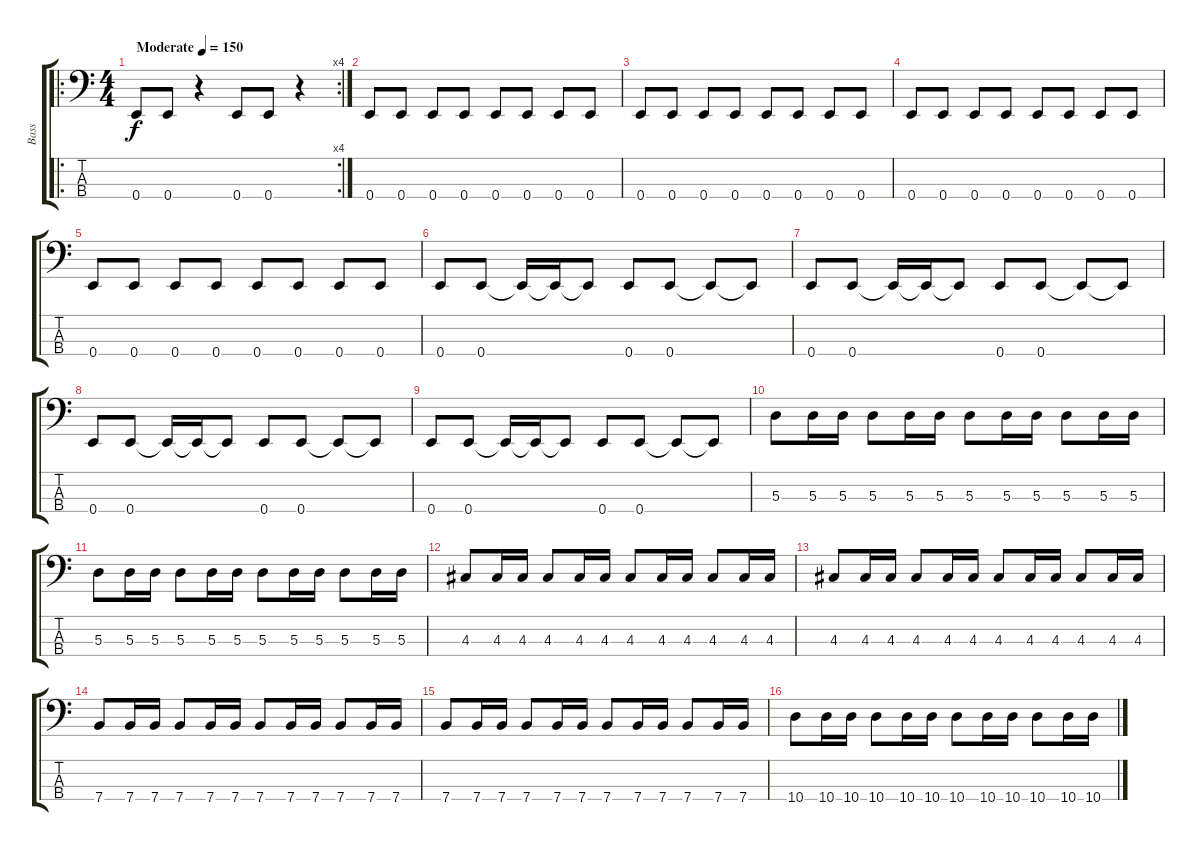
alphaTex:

\track ("Bass" "Bass") {instrument electricbassfinger}
\staff {score tabs}
\tuning (G2 D2 A1 E1) {hide}
\ro
\rc 4
\ts (4 4)
\tempo (150 "Moderate")
\clef f4
\ks c
0.4.8{dy f instrument electricbassfinger} 0.4.8 r.4 0.4.8 0.4.8 r.4 |
0.4.8 0.4.8 0.4.8 0.4.8 0.4.8 0.4.8 0.4.8 0.4.8 |
0.4.8 0.4.8 0.4.8 0.4.8 0.4.8 0.4.8 0.4.8 0.4.8 |
0.4.8 0.4.8 0.4.8 0.4.8 0.4.8 0.4.8 0.4.8 0.4.8 |
0.4.8 0.4.8 0.4.8 0.4.8 0.4.8 0.4.8 0.4.8 0.4.8 |
0.4.8 0.4.8 0.4{t}.16 0.4{t}.16 0.4{t}.8 0.4.8 0.4.8 0.4{t}.8 0.4{t}.8 |
0.4.8 0.4.8 0.4{t}.16 0.4{t}.16 0.4{t}.8 0.4.8 0.4.8 0.4{t}.8 0.4{t}.8 |
0.4.8 0.4.8 0.4{t}.16 0.4{t}.16 0.4{t}.8 0.4.8 0.4.8 0.4{t}.8 0.4{t}.8 |
0.4.8 0.4.8 0.4{t}.16 0.4{t}.16 0.4{t}.8 0.4.8 0.4.8 0.4{t}.8 0.4{t}.8 |
5.3.8 5.3.16 5.3.16 5.3.8 5.3.16 5.3.16 5.3.8 5.3.16 5.3.16 5.3.8 5.3.16 5.3.16 |
5.3.8 5.3.16 5.3.16 5.3.8 5.3.16 5.3.16 5.3.8 5.3.16 5.3.16 5.3.8 5.3.16 5.3.16 |
4.3.8 4.3.16 4.3.16 4.3.8 4.3.16 4.3.16 4.3.8 4.3.16 4.3.16 4.3.8 4.3.16 4.3.16 |
4.3.8 4.3.16 4.3.16 4.3.8 4.3.16 4.3.16 4.3.8 4.3.16 4.3.16 4.3.8 4.3.16 4.3.16 |
7.4.8 7.4.16 7.4.16 7.4.8 7.4.16 7.4.16 7.4.8 7.4.16 7.4.16 7.4.8 7.4.16 7.4.16 |
7.4.8 7.4.16 7.4.16 7.4.8 7.4.16 7.4.16 7.4.8 7.4.16 7.4.16 7.4.8 7.4.16 7.4.16 |
10.4.8 10.4.16 10.4.16 10.4.8 10.4.16 10.4.16 10.4.8 10.4.16 10.4.16 10.4.8 10.4.16 10.4.16
